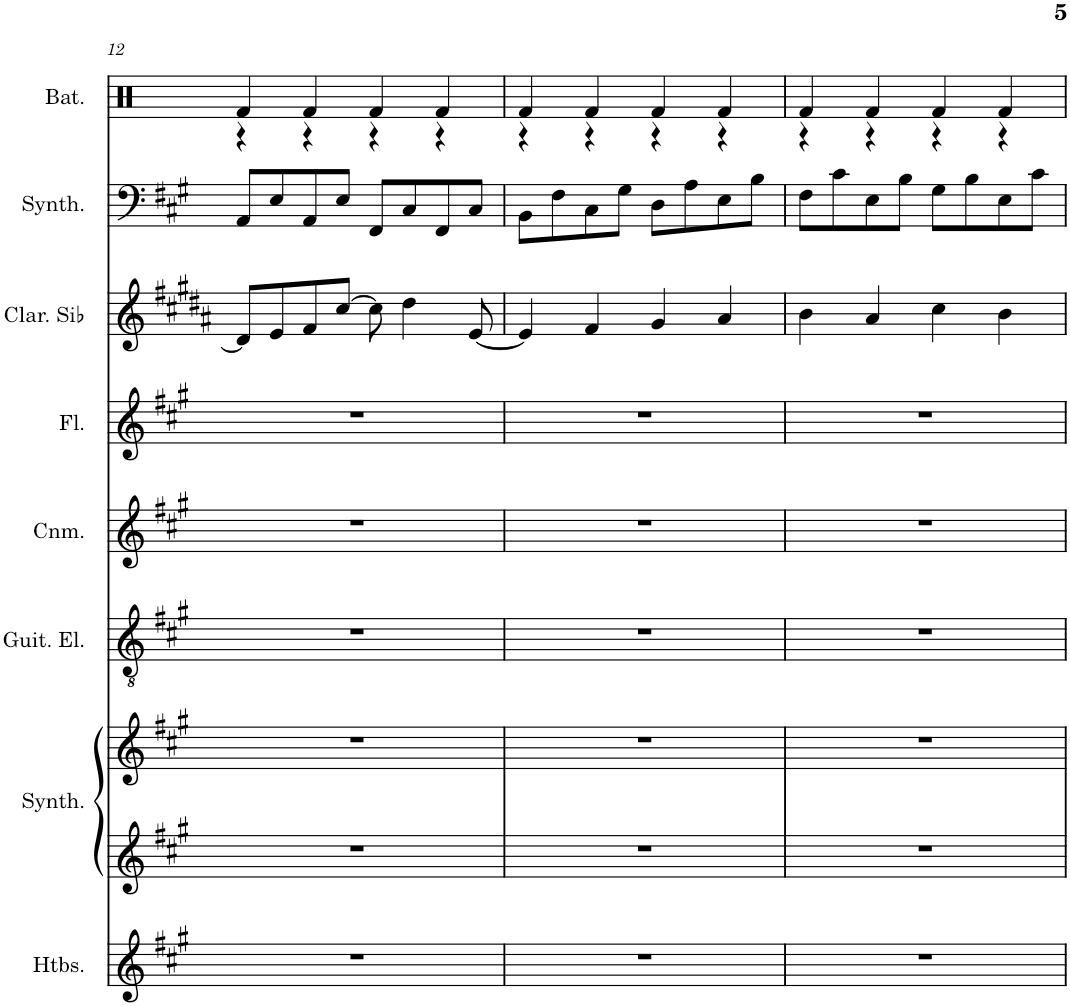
**kern	**kern	**kern	**kern	**kern	**kern	**kern	**kern	**kern
*part8	*part7	*part7	*part6	*part5	*part4	*part3	*part2	*part1
*staff9	*staff8	*staff7	*staff6	*staff5	*staff4	*staff3	*staff2	*staff1
*I"Hautbois, Oboe	*I"Synthétiseur Pad, Pad 7	*	*I"Guitare électrique, Clean guitar	*I"Cornemuse, Bagpipe	*I"Flûte, Flute	*I"Clarinette en Sib	*I"Synthétiseur d'effets, Synth bass (Lead 8)	*I"Batterie, Drums
*I'Htbs.	*I'Synth.	*	*I'Guit. El.	*I'Cnm.	*I'Fl.	*I'Clar. Sib	*I'Synth.	*I'Bat.
!!LO:PB:g=z
*clefG2	*clefG2	*clefG2	*clefGv2	*clefG2	*clefG2	*clefG2	*clefF4	*clefX
*	*	*	*	*Trd1c2	*	*Trd1c2	*	*
*k[f#c#g#]	*k[f#c#g#]	*k[f#c#g#]	*k[f#c#g#]	*k[f#c#g#]	*k[f#c#g#]	*k[f#c#g#d#a#]	*k[f#c#g#]	*k[]
*M4/4	*M4/4	*M4/4	*M4/4	*M4/4	*M4/4	*M4/4	*M4/4	*M4/4
=12	=12	=12	=12	=12	=12	=12	=12	=12
*	*	*	*	*	*	*	*	*^
1r	1r	1r	1r	1r	1r	8d#/L]	8AA/L	4Rf/	4r
.	.	.	.	.	.	8e/	8E/	.	.
.	.	.	.	.	.	8f#/	8AA/	4Rf/	4r
.	.	.	.	.	.	[8cc#/J	8E/J	.	.
.	.	.	.	.	.	8cc#\]	8FF#/L	4Rf/	4r
.	.	.	.	.	.	4dd#\	8C#/	.	.
.	.	.	.	.	.	.	8FF#/	4Rf/	4r
.	.	.	.	.	.	[8e/	8C#/J	.	.
=13	=13	=13	=13	=13	=13	=13	=13	=13	=13
1r	1r	1r	1r	1r	1r	4e/]	8BB\L	4Rf/	4r
.	.	.	.	.	.	.	8F#\	.	.
.	.	.	.	.	.	4f#/	8C#\	4Rf/	4r
.	.	.	.	.	.	.	8G#\J	.	.
.	.	.	.	.	.	4g#/	8D\L	4Rf/	4r
.	.	.	.	.	.	.	8A\	.	.
.	.	.	.	.	.	4a#/	8E\	4Rf/	4r
.	.	.	.	.	.	.	8B\J	.	.
=14	=14	=14	=14	=14	=14	=14	=14	=14	=14
1r	1r	1r	1r	1r	1r	4b\	8F#\L	4Rf/	4r
.	.	.	.	.	.	.	8c#\	.	.
.	.	.	.	.	.	4a#/	8E\	4Rf/	4r
.	.	.	.	.	.	.	8B\J	.	.
.	.	.	.	.	.	4cc#\	8G#\L	4Rf/	4r
.	.	.	.	.	.	.	8B\	.	.
.	.	.	.	.	.	4b\	8E\	4Rf/	4r
.	.	.	.	.	.	.	8c#\J	.	.
*	*	*	*	*	*	*	*	*v	*v
=	=	=	=	=	=	=	=	=
*-	*-	*-	*-	*-	*-	*-	*-	*-
